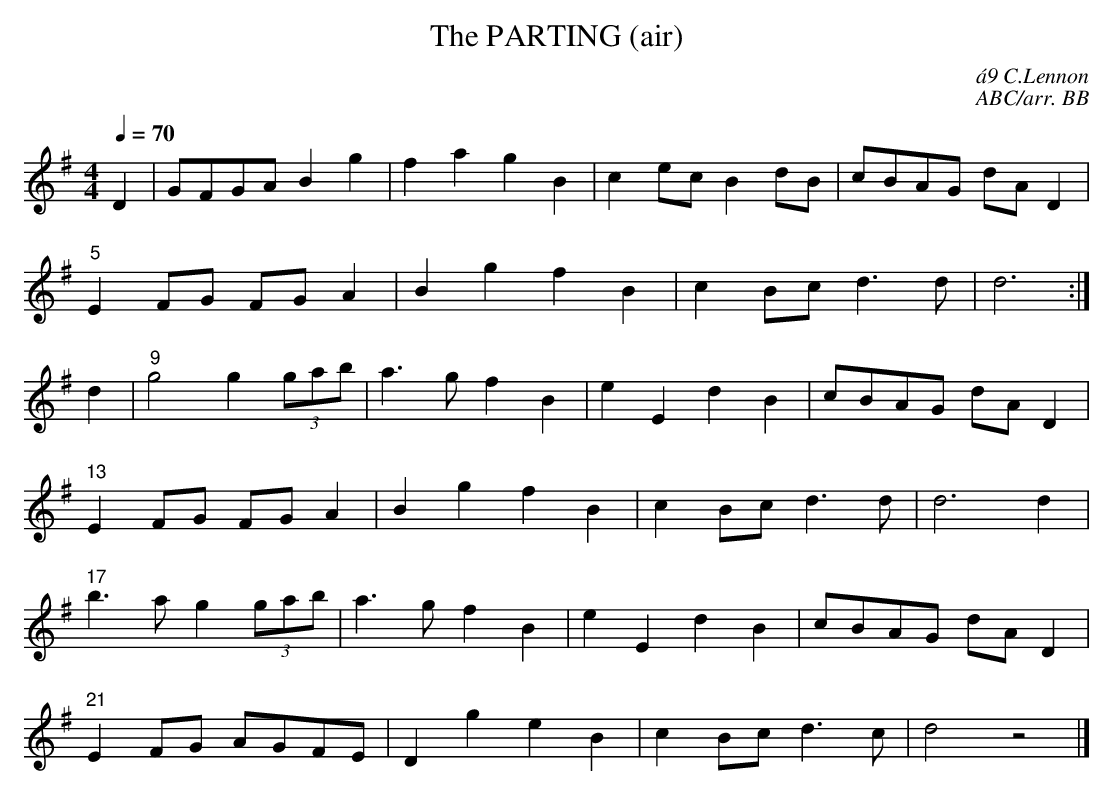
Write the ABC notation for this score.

X:1
T:PARTING (air), The
C:\'a9 C.Lennon
C:ABC/arr. BB
Q:1/4=70
M:4/4
L:1/8
K:G
D2|GFGA B2g2|f2a2 g2B2|c2ec B2dB|cBAG dA D2|
"5"E2FG FGA2|B2g2 f2B2|c2Bc d3d|d6 :|
d2|"9"g4 g2 (3gab|a3g f2B2|e2E2 d2B2|cBAG dA D2|
"13"E2FG FGA2|B2g2 f2B2|c2Bc d3d|d6 d2|
"17"b3a g2 (3gab|a3g f2B2|e2E2 d2B2|cBAG dA D2|
"21"E2FG AGFE|D2g2 e2B2|c2Bc d3c|d4z4|]
